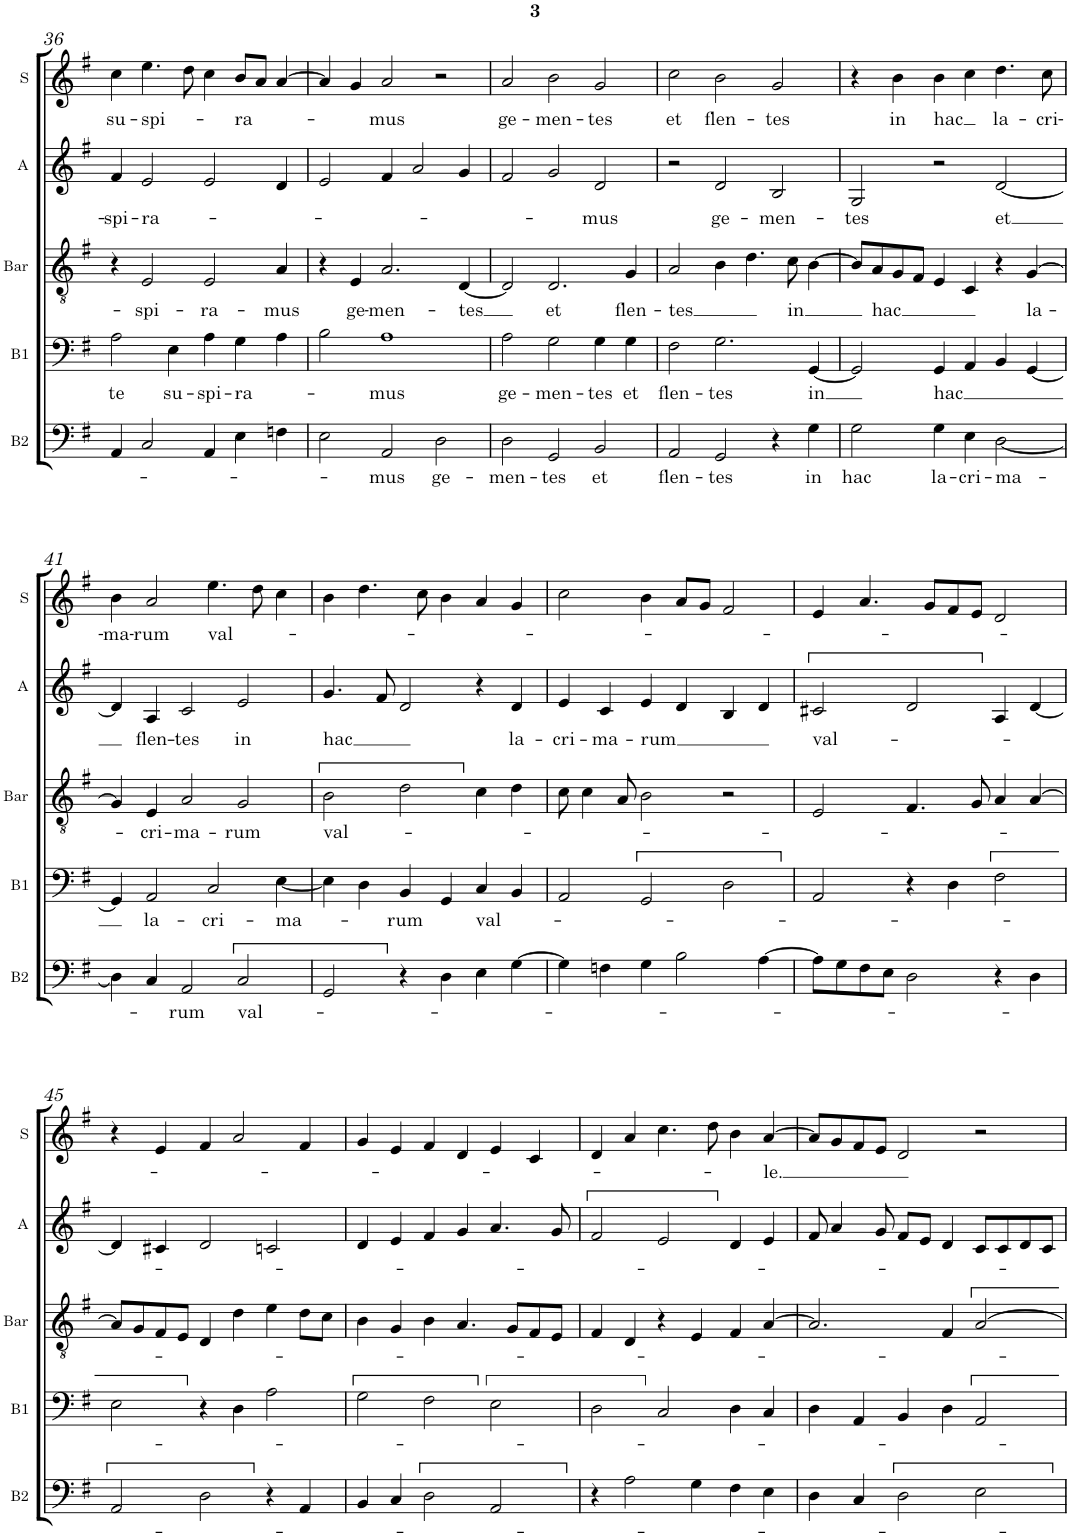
**kern	**text	**kern	**text	**kern	**text	**kern	**text	**kern	**text
*part5	*part5	*part4	*part4	*part3	*part3	*part2	*part2	*part1	*part1
*staff5	*staff5	*staff4	*staff4	*staff3	*staff3	*staff2	*staff2	*staff1	*staff1
*I"B2	*	*I"B1	*	*I"Bar	*	*I"A	*	*I"S	*
*I'B2	*	*I'B1	*	*I'Bar	*	*I'A	*	*I'S	*
!!LO:PB:g=z
*clefF4	*	*clefF4	*	*clefGv2	*	*clefG2	*	*clefG2	*
*	*	*	*	*	*	*Trd4c7	*	*	*
*k[f#]	*	*k[f#]	*	*k[f#]	*	*k[f#]	*	*k[f#]	*
*M3/2	*	*M3/2	*	*M3/2	*	*M3/2	*	*M3/2	*
=36	=36	=36	=36	=36	=36	=36	=36	=36	=36
!	!	!	!LO:LY:b	!	!	!	!LO:LY:b	!	!LO:LY:b
4AA/	.	2A\	te	4r	.	4f#/	-spi-	4cc\	su-
!	!	!	!	!	!LO:LY:b	!	!LO:LY:b	!	!LO:LY:b
2C/	.	.	.	2E/	-spi-	2e/	-ra-	4.ee\	-spi-
!	!	!	!LO:LY:b	!	!	!	!	!	!
.	.	4E\	su-	.	.	.	.	.	.
.	.	.	.	.	.	.	.	8dd\	.
!	!	!	!LO:LY:b	!	!LO:LY:b	!	!	!	!
4AA/	.	4A\	-spi-	2E/	-ra-	2e/	.	4cc\	.
!	!	!	!LO:LY:b	!	!	!	!	!	!LO:LY:b
4E\	.	4G\	-ra-	.	.	.	.	8b/L	-ra-
.	.	.	.	.	.	.	.	8a/J	.
!	!	!	!	!	!LO:LY:b	!	!	!	!
4Fn\	.	4A\	.	4A/	-mus	4d/	.	[>4a/	.
=37	=37	=37	=37	=37	=37	=37	=37	=37	=37
2E\	.	2B\	.	4r	.	2e/	.	4a/]	.
!	!	!	!	!	!LO:LY:b	!	!	!	!
.	.	.	.	4E/	ge-	.	.	4g/	.
!	!LO:LY:b	!	!LO:LY:b	!	!LO:LY:b	!	!	!	!LO:LY:b
2AA/	-mus	1A	-mus	2.A/	-men-	4f#/	.	2a/	-mus
.	.	.	.	.	.	2a/	.	.	.
!	!LO:LY:b	!	!	!	!	!	!	!	!
2D\	ge-	.	.	.	.	.	.	2r	.
!	!	!	!	!	!LO:LY:b	!	!	!	!
.	.	.	.	[<4D/	-tes	4g/	.	.	.
=38	=38	=38	=38	=38	=38	=38	=38	=38	=38
!	!LO:LY:b	!	!LO:LY:b	!	!	!	!	!	!LO:LY:b
2D\	-men-	2A\	ge-	2D/]	.	2f#/	.	2a/	ge-
!	!LO:LY:b	!	!LO:LY:b	!	!LO:LY:b	!	!	!	!LO:LY:b
2GG/	-tes	2G\	-men-	2.D/	et	2g/	.	2b\	-men-
!	!LO:LY:b	!	!LO:LY:b	!	!	!	!LO:LY:b	!	!LO:LY:b
2BB/	et	4G\	-tes	.	.	2d/	-mus	2g/	-tes
!	!	!	!LO:LY:b	!	!LO:LY:b	!	!	!	!
.	.	4G\	et	4G/	flen-	.	.	.	.
=39	=39	=39	=39	=39	=39	=39	=39	=39	=39
!	!LO:LY:b	!	!LO:LY:b	!	!LO:LY:b	!	!	!	!LO:LY:b
2AA/	flen-	2F#\	flen-	2A/	-tes	2r	.	2cc\	et
!	!LO:LY:b	!	!LO:LY:b	!	!	!	!LO:LY:b	!	!LO:LY:b
2GG/	-tes	2.G\	-tes	4B\	.	2d/	ge-	2b\	flen-
.	.	.	.	4.d\	.	.	.	.	.
!	!	!	!	!	!	!	!LO:LY:b	!	!LO:LY:b
4r	.	.	.	.	.	2B/	-men-	2g/	-tes
!	!	!	!	!	!LO:LY:b	!	!	!	!
.	.	.	.	8c\	in	.	.	.	.
!	!LO:LY:b	!	!LO:LY:b	!	!	!	!	!	!
4G\	in	[4GG/	in	[>4B\	.	.	.	.	.
=40	=40	=40	=40	=40	=40	=40	=40	=40	=40
!	!LO:LY:b	!	!	!	!	!	!LO:LY:b	!	!
2G\	hac	2GG/]	.	8B/L]	.	2G/	-tes	4r	.
!	!	!	!	!	!LO:LY:b	!	!	!	!
.	.	.	.	8A/	hac	.	.	.	.
!	!	!	!	!	!	!	!	!	!LO:LY:b
.	.	.	.	8G/	.	.	.	4b\	in
.	.	.	.	8F#/J	.	.	.	.	.
!	!LO:LY:b	!	!LO:LY:b	!	!	!	!	!	!LO:LY:b
4G\	la-	4GG/	hac	4E/	.	2r	.	4b\	hac
!	!LO:LY:b	!	!	!	!	!	!	!	!
4E\	-cri-	4AA/	.	4C/	.	.	.	4cc\	.
!	!LO:LY:b	!	!	!	!	!	!LO:LY:b	!	!LO:LY:b
[<2D\	-ma-	4BB/	.	4r	.	[<2d/	et	4.dd\	la-
!	!	!	!	!	!LO:LY:b	!	!	!	!
.	.	[<4GG/	.	[>4G/	la-	.	.	.	.
!	!	!	!	!	!	!	!	!	!LO:LY:b
.	.	.	.	.	.	.	.	8cc\	-cri-
!!LO:LB:g=z
=41	=41	=41	=41	=41	=41	=41	=41	=41	=41
!	!	!	!	!	!	!	!	!	!LO:LY:b
4D\]	.	4GG/]	.	4G/]	.	4d/]	.	4b\	-ma-
!	!	!	!LO:LY:b	!	!LO:LY:b	!	!LO:LY:b	!	!LO:LY:b
4C/	.	2AA/	la-	4E/	-cri-	4A/	flen-	2a/	-rum
!	!LO:LY:b	!	!	!	!LO:LY:b	!	!LO:LY:b	!	!
2AA/	-rum	.	.	2A/	-ma-	2c/	-tes	.	.
!	!	!	!LO:LY:b	!	!	!	!	!	!LO:LY:b
.	.	2C/	-cri-	.	.	.	.	4.ee\	val-
!	!LO:LY:b	!	!	!	!LO:LY:b	!	!LO:LY:b	!	!
2C/	val-	.	.	2G/	-rum	2e/	in	.	.
.	.	.	.	.	.	.	.	8dd\	.
!	!	!	!LO:LY:b	!	!	!	!	!	!
.	.	[<4E\	-ma-	.	.	.	.	4cc\	.
=42	=42	=42	=42	=42	=42	=42	=42	=42	=42
!	!	!	!	!	!LO:LY:b	!	!LO:LY:b	!	!
2GG/	.	4E\]	.	2B\	val-	4.g/	hac	4b\	.
.	.	4D\	.	.	.	.	.	4.dd\	.
.	.	.	.	.	.	8f#/	.	.	.
!	!	!	!LO:LY:b	!	!	!	!	!	!
4r	.	4BB/	-rum	2d\	.	2d/	.	.	.
.	.	.	.	.	.	.	.	8cc\	.
4D\	.	4GG/	.	.	.	.	.	4b\	.
!	!	!	!LO:LY:b	!	!	!	!	!	!
4E\	.	4C/	val-	4c\	.	4r	.	4a/	.
!	!	!	!	!	!	!	!LO:LY:b	!	!
[>4G\	.	4BB/	.	4d\	.	4d/	la-	4g/	.
=43	=43	=43	=43	=43	=43	=43	=43	=43	=43
!	!	!	!	!	!	!	!LO:LY:b	!	!
4G\]	.	2AA/	.	8c\	.	4e/	-cri-	2cc\	.
.	.	.	.	4c\	.	.	.	.	.
!	!	!	!	!	!	!	!LO:LY:b	!	!
4Fn\	.	.	.	.	.	4c/	-ma-	.	.
.	.	.	.	8A/	.	.	.	.	.
!	!	!	!	!	!	!	!LO:LY:b	!	!
4G\	.	2GG/	.	2B\	.	4e/	-rum	4b\	.
2B\	.	.	.	.	.	4d/	.	8a/L	.
.	.	.	.	.	.	.	.	8g/J	.
.	.	2D\	.	2r	.	4B/	.	2f#/	.
[>4A\	.	.	.	.	.	4d/	.	.	.
=44	=44	=44	=44	=44	=44	=44	=44	=44	=44
!	!	!	!	!	!	!	!LO:LY:b	!	!
8A\L]	.	2AA/	.	2E/	.	2c#X/	val-	4e/	.
8G\	.	.	.	.	.	.	.	.	.
8F#\	.	.	.	.	.	.	.	4.a/	.
8E\J	.	.	.	.	.	.	.	.	.
2D\	.	4r	.	4.F#/	.	2d/	.	.	.
.	.	.	.	.	.	.	.	8g/L	.
.	.	4D\	.	.	.	.	.	8f#/	.
.	.	.	.	8G/	.	.	.	8e/J	.
4r	.	2F#\	.	4A/	.	4A/	.	2d/	.
4D\	.	.	.	[>4A/	.	[<4d/	.	.	.
!!LO:LB:g=z
=45	=45	=45	=45	=45	=45	=45	=45	=45	=45
2AA/	.	2E\	.	8A/L]	.	4d/]	.	4r	.
.	.	.	.	8G/	.	.	.	.	.
.	.	.	.	8F#/	.	4c#X/	.	4e/	.
.	.	.	.	8E/J	.	.	.	.	.
2D\	.	4r	.	4D/	.	2d/	.	4f#/	.
.	.	4D\	.	4d\	.	.	.	2a/	.
4r	.	2A\	.	4e\	.	2cn/	.	.	.
4AA/	.	.	.	8d\L	.	.	.	4f#/	.
.	.	.	.	8c\J	.	.	.	.	.
=46	=46	=46	=46	=46	=46	=46	=46	=46	=46
4BB/	.	2G\	.	4B\	.	4d/	.	4g/	.
4C/	.	.	.	4G/	.	4e/	.	4e/	.
2D\	.	2F#\	.	4B\	.	4f#/	.	4f#/	.
.	.	.	.	4.A/	.	4g/	.	4d/	.
2AA/	.	2E\	.	.	.	4.a/	.	4e/	.
.	.	.	.	8G/L	.	.	.	.	.
.	.	.	.	8F#/	.	.	.	4c/	.
.	.	.	.	8E/J	.	8g/	.	.	.
=47	=47	=47	=47	=47	=47	=47	=47	=47	=47
4r	.	2D\	.	4F#/	.	2f#/	.	4d/	.
2A\	.	.	.	4D/	.	.	.	4a/	.
.	.	2C/	.	4r	.	2e/	.	4.cc\	.
4G\	.	.	.	4E/	.	.	.	.	.
.	.	.	.	.	.	.	.	8dd\	.
4F#\	.	4D\	.	4F#/	.	4d/	.	4b\	.
!	!	!	!	!	!	!	!	!	!LO:LY:b
4E\	.	4C/	.	[>4A/	.	4e/	.	[>4a/	-le.
=48	=48	=48	=48	=48	=48	=48	=48	=48	=48
4D\	.	4D\	.	2.A/]	.	8f#/	.	8a/L]	.
.	.	.	.	.	.	4a/	.	8g/	.
4C/	.	4AA/	.	.	.	.	.	8f#/	.
.	.	.	.	.	.	8g/	.	8e/J	.
2D\	.	4BB/	.	.	.	8f#/L	.	2d/	.
.	.	.	.	.	.	8e/J	.	.	.
.	.	4D\	.	4F#/	.	4d/	.	.	.
2E\	.	2AA/	.	[>2A/	.	8c/L	.	2r	.
.	.	.	.	.	.	8c/	.	.	.
.	.	.	.	.	.	8d/	.	.	.
.	.	.	.	.	.	8c/J	.	.	.
=	=	=	=	=	=	=	=	=	=
*-	*-	*-	*-	*-	*-	*-	*-	*-	*-
